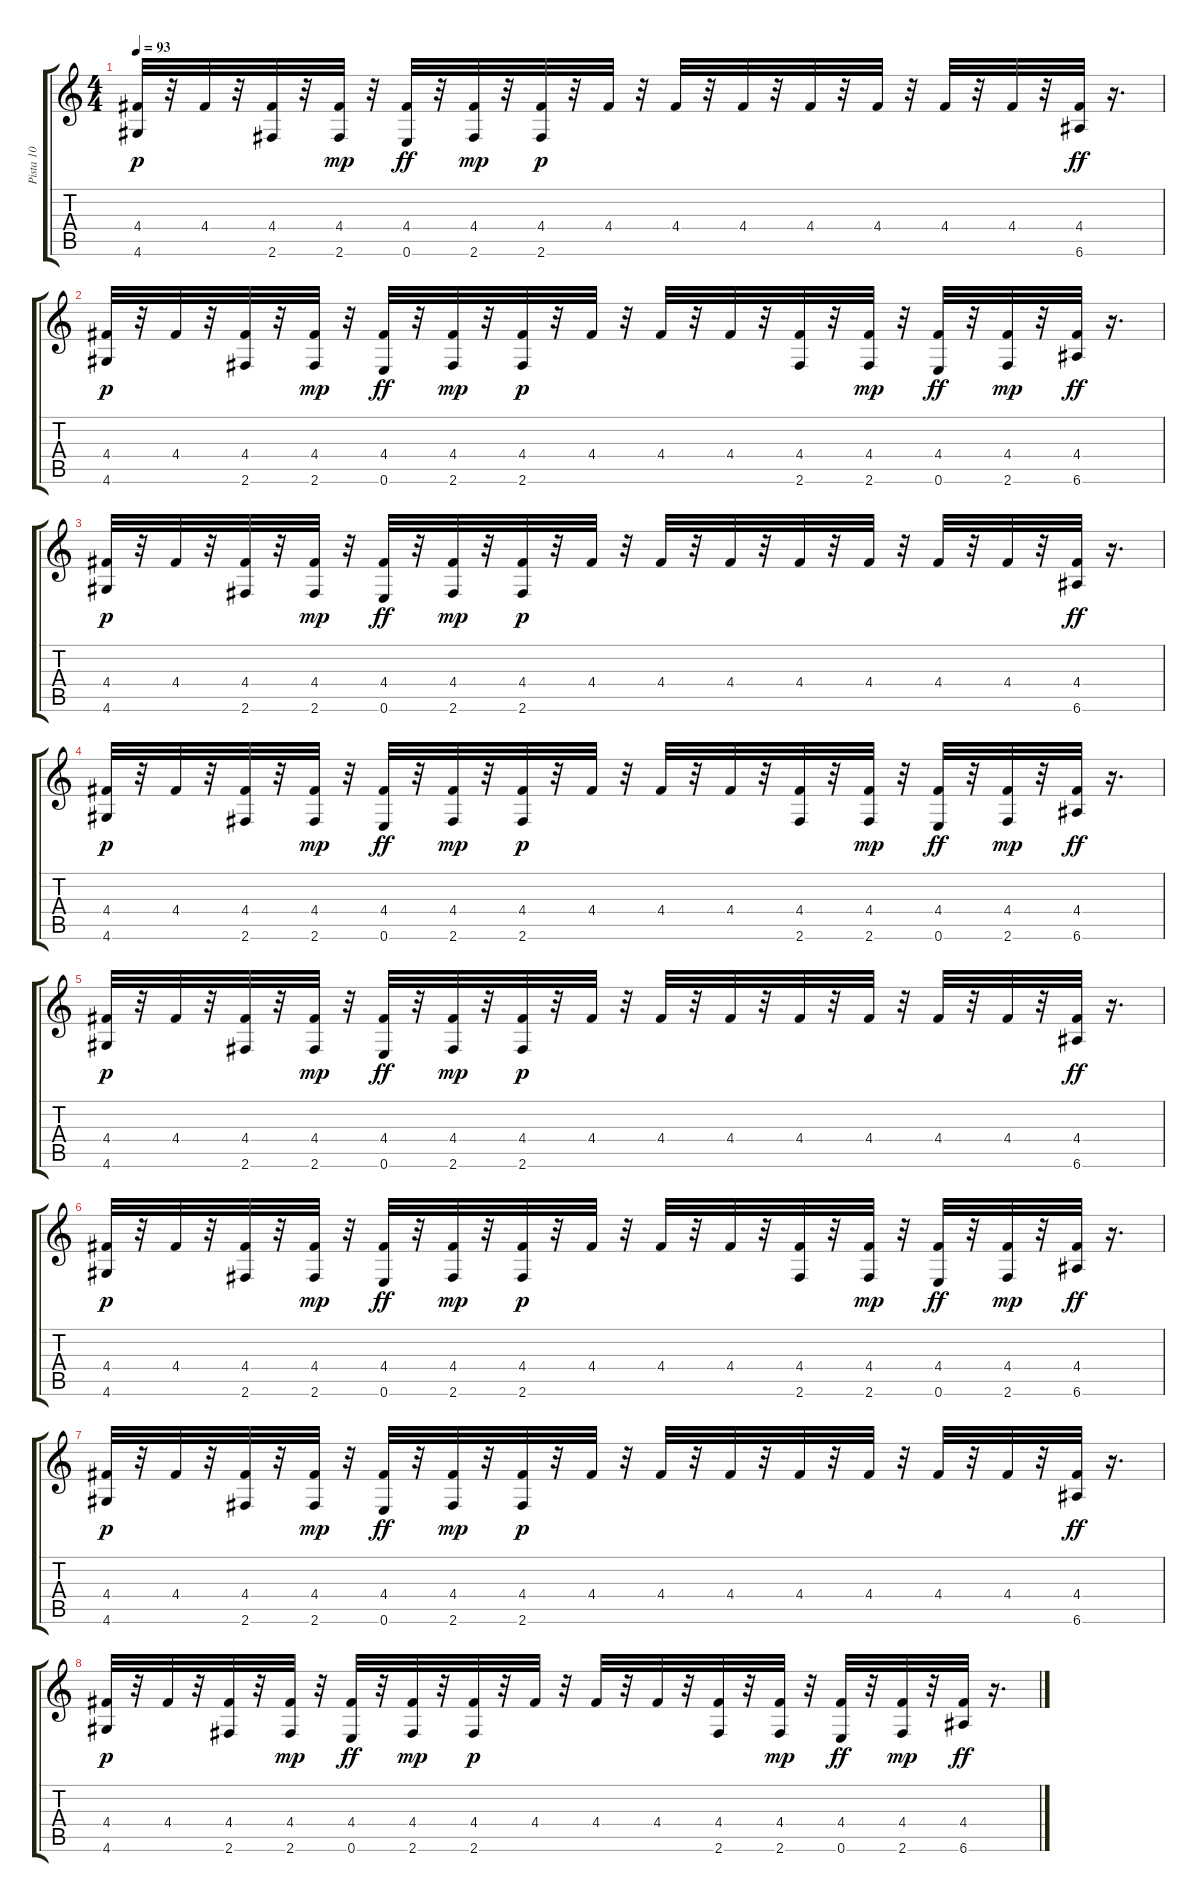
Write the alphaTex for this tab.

\track ("Pista 10" "Pista 10") {instrument acousticguitarsteel}
\staff {score tabs}
\tuning (E4 B3 G3 D3 A2 E2) {hide}
\ts (4 4)
\tempo 93
\clef g2
\ks c
(4.4 4.6).32{dy p} r.32 4.4.32 r.32 (4.4 2.6).32 r.32 (4.4 2.6).32{dy mp} r.32 (4.4 0.6).32{dy ff} r.32 (4.4 2.6).32{dy mp} r.32 (4.4 2.6).32{dy p} r.32 4.4.32 r.32 4.4.32 r.32 4.4.32 r.32 4.4.32 r.32 4.4.32 r.32 4.4.32 r.32 4.4.32 r.32 (4.4 6.6).32{dy ff} r.16{d} |
(4.4 4.6).32{dy p} r.32 4.4.32 r.32 (4.4 2.6).32 r.32 (4.4 2.6).32{dy mp} r.32 (4.4 0.6).32{dy ff} r.32 (4.4 2.6).32{dy mp} r.32 (4.4 2.6).32{dy p} r.32 4.4.32 r.32 4.4.32 r.32 4.4.32 r.32 (4.4 2.6).32 r.32 (4.4 2.6).32{dy mp} r.32 (4.4 0.6).32{dy ff} r.32 (4.4 2.6).32{dy mp} r.32 (4.4 6.6).32{dy ff} r.16{d} |
(4.4 4.6).32{dy p} r.32 4.4.32 r.32 (4.4 2.6).32 r.32 (4.4 2.6).32{dy mp} r.32 (4.4 0.6).32{dy ff} r.32 (4.4 2.6).32{dy mp} r.32 (4.4 2.6).32{dy p} r.32 4.4.32 r.32 4.4.32 r.32 4.4.32 r.32 4.4.32 r.32 4.4.32 r.32 4.4.32 r.32 4.4.32 r.32 (4.4 6.6).32{dy ff} r.16{d} |
(4.4 4.6).32{dy p} r.32 4.4.32 r.32 (4.4 2.6).32 r.32 (4.4 2.6).32{dy mp} r.32 (4.4 0.6).32{dy ff} r.32 (4.4 2.6).32{dy mp} r.32 (4.4 2.6).32{dy p} r.32 4.4.32 r.32 4.4.32 r.32 4.4.32 r.32 (4.4 2.6).32 r.32 (4.4 2.6).32{dy mp} r.32 (4.4 0.6).32{dy ff} r.32 (4.4 2.6).32{dy mp} r.32 (4.4 6.6).32{dy ff} r.16{d} |
(4.4 4.6).32{dy p} r.32 4.4.32 r.32 (4.4 2.6).32 r.32 (4.4 2.6).32{dy mp} r.32 (4.4 0.6).32{dy ff} r.32 (4.4 2.6).32{dy mp} r.32 (4.4 2.6).32{dy p} r.32 4.4.32 r.32 4.4.32 r.32 4.4.32 r.32 4.4.32 r.32 4.4.32 r.32 4.4.32 r.32 4.4.32 r.32 (4.4 6.6).32{dy ff} r.16{d} |
(4.4 4.6).32{dy p} r.32 4.4.32 r.32 (4.4 2.6).32 r.32 (4.4 2.6).32{dy mp} r.32 (4.4 0.6).32{dy ff} r.32 (4.4 2.6).32{dy mp} r.32 (4.4 2.6).32{dy p} r.32 4.4.32 r.32 4.4.32 r.32 4.4.32 r.32 (4.4 2.6).32 r.32 (4.4 2.6).32{dy mp} r.32 (4.4 0.6).32{dy ff} r.32 (4.4 2.6).32{dy mp} r.32 (4.4 6.6).32{dy ff} r.16{d} |
(4.4 4.6).32{dy p} r.32 4.4.32 r.32 (4.4 2.6).32 r.32 (4.4 2.6).32{dy mp} r.32 (4.4 0.6).32{dy ff} r.32 (4.4 2.6).32{dy mp} r.32 (4.4 2.6).32{dy p} r.32 4.4.32 r.32 4.4.32 r.32 4.4.32 r.32 4.4.32 r.32 4.4.32 r.32 4.4.32 r.32 4.4.32 r.32 (4.4 6.6).32{dy ff} r.16{d} |
(4.4 4.6).32{dy p} r.32 4.4.32 r.32 (4.4 2.6).32 r.32 (4.4 2.6).32{dy mp} r.32 (4.4 0.6).32{dy ff} r.32 (4.4 2.6).32{dy mp} r.32 (4.4 2.6).32{dy p} r.32 4.4.32 r.32 4.4.32 r.32 4.4.32 r.32 (4.4 2.6).32 r.32 (4.4 2.6).32{dy mp} r.32 (4.4 0.6).32{dy ff} r.32 (4.4 2.6).32{dy mp} r.32 (4.4 6.6).32{dy ff} r.16{d}
